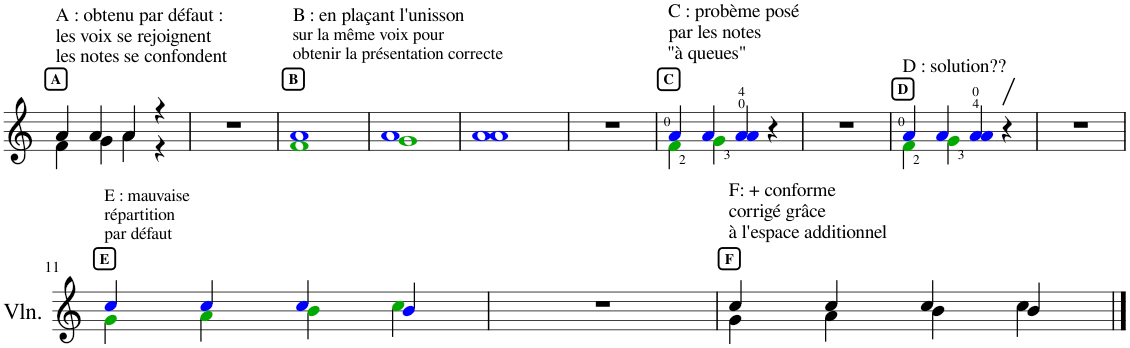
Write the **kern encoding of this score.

**kern
*part1
*staff1
*I"Violin
*I'Vln.
*clefG2
*k[]
=1
*^
!LO:TX:a:B:t=A	!
!LO:TX:a:t=A &colon; obtenu par défaut &colon;	!
!LO:TX:a:t=les voix se rejoignent	!
!LO:TX:a:t=les notes se confondent	!
4a/	4f\
4a/	4g\
4a/	4a\
4r	4r
*v	*v
=2
1r
=3
*^
!LO:TX:a:B:t=B	!
!LO:TX:a:t=B &colon; en plaçant l'unisson	!
!LO:TX:a:t=sur la même voix pour	!
!LO:TX:a:t=obtenir la présentation correcte	!
1ai	1fj
=4	=4
1ai	1gj
=5	=5
1ryy	1ai 1ai
*v	*v
=6
1r
=7
*^
!LO:TX:a:B:t=C	!
!LO:TX:a:t=C &colon; probème posé	!
!LO:TX:a:t=par les notes	!
!LO:TX:a:t="à queues"	!
4ai/	4fj\
4ai/	4gj\
4ai/ 4ai/	2ryy
4r	.
*v	*v
=8
1r
=9
*^
!LO:TX:a:B:t=D	!
!LO:TX:a:t=D &colon; solution??	!
4ai/	4fj\
4ai/	4gj\
4ai/ 4ai/	2ryy
4r	.
*v	*v
=10
1r
!!LO:LB:g=z
=11
*^
!LO:TX:a:B:t=E	!
!LO:TX:a:t=E &colon; mauvaise	!
!LO:TX:a:t=répartition	!
!LO:TX:a:t=par défaut	!
4cci/	4gj\
4cci/	4aj\
4cci/	4bj\
4bi/	4ccj\
*v	*v
=12
1r
=13
*^
!LO:TX:a:B:t=F	!
!LO:TX:a:t=F&colon; + conforme	!
!LO:TX:a:t=corrigé grâce	!
!LO:TX:a:t=à l'espace additionnel	!
4cc/	4g\
4cc/	4a\
4cc/	4b\
4b/	4cc\
*v	*v
==
*-
